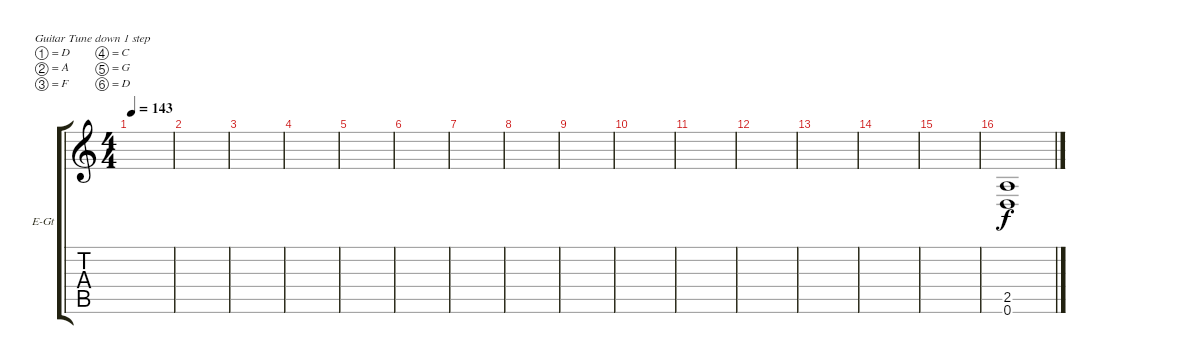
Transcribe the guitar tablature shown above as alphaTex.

\defaultSystemsLayout 4
\bracketExtendMode groupsimilarinstruments
\firstSystemTrackNameOrientation horizontal
\otherSystemsTrackNameOrientation horizontal
\track ("Electric Guitar" "E-Gt") {instrument distortionguitar}
\staff {score tabs}
\tuning (D4 A3 F3 C3 G2 D2)
\ts (4 4)
\tempo 143
\clef g2
\ks c
|
|
|
|
|
|
|
|
|
|
|
|
|
|
|
(0.6 2.5).1
